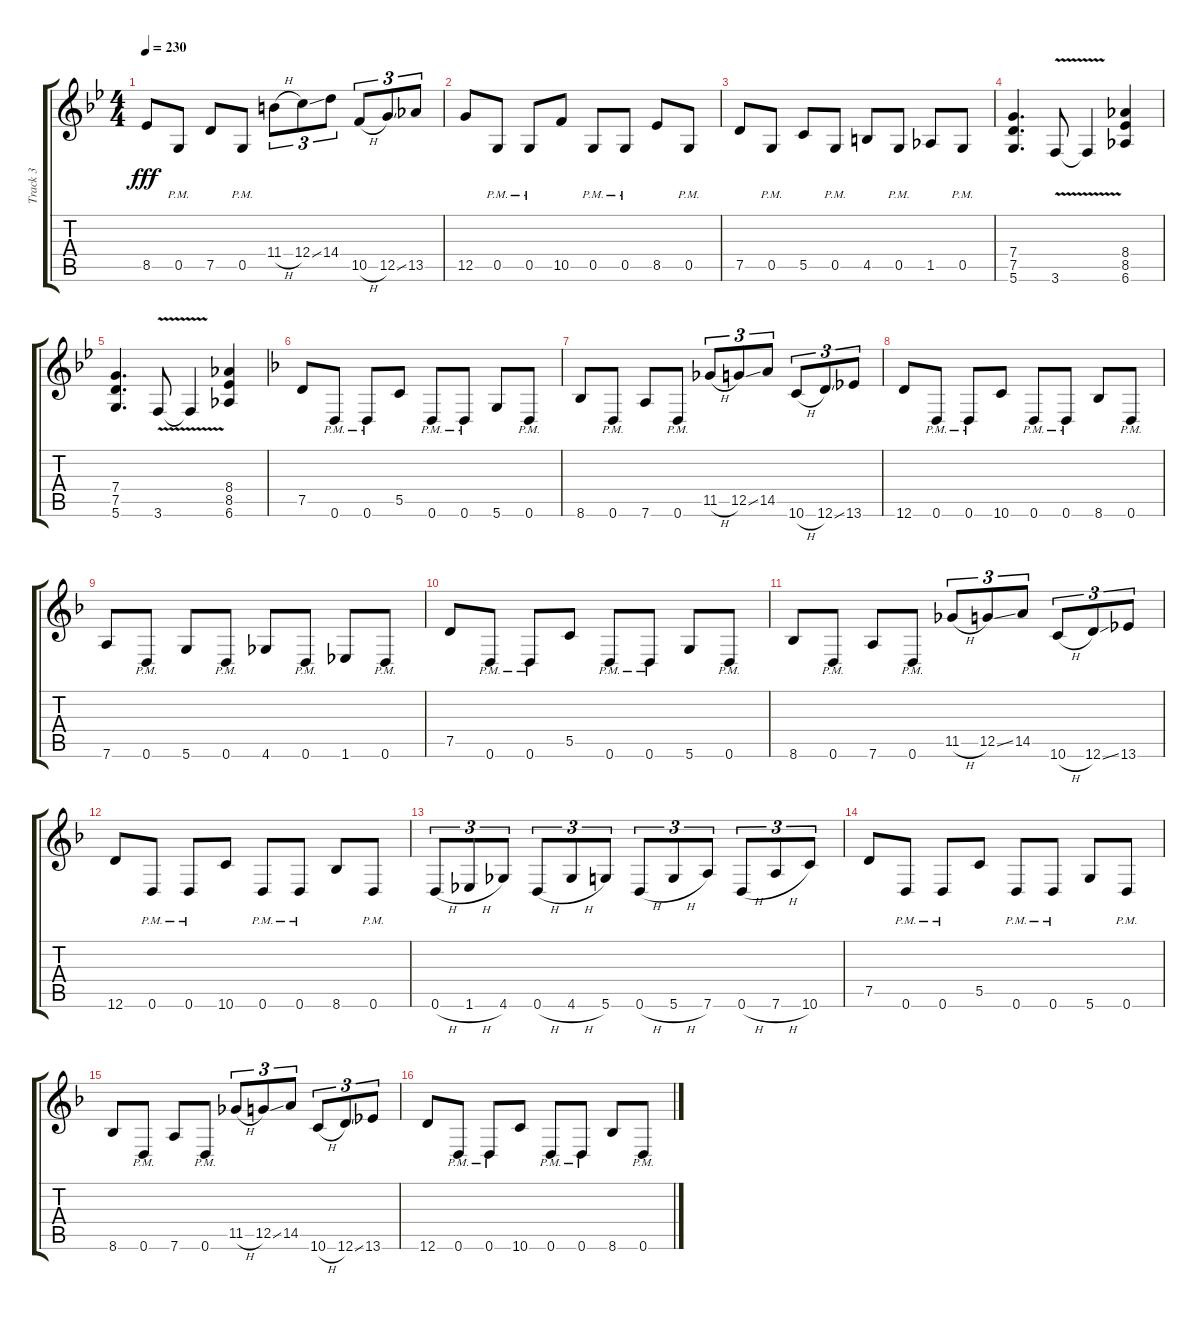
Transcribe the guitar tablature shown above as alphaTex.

\track ("Track 3" "Track 3") {instrument distortionguitar}
\staff {score tabs}
\tuning (D4 A3 F3 C3 G2 D2) {hide}
\ts (4 4)
\tempo 230
\clef g2
\ks gminor
8.5.8{dy fff} 0.5{pm}.8 7.5.8 0.5{pm}.8 11.4{h}.8{tu (3 2)} 12.4{ss}.8{tu (3 2)} 14.4.8{tu (3 2)} 10.5{h}.8{tu (3 2)} 12.5{ss}.8{tu (3 2)} 13.5.8{tu (3 2)} |
12.5.8 0.5{pm}.8 0.5{pm}.8 10.5.8 0.5{pm}.8 0.5{pm}.8 8.5.8 0.5{pm}.8 |
7.5.8 0.5{pm}.8 5.5.8 0.5{pm}.8 4.5.8 0.5{pm}.8 1.5.8 0.5{pm}.8 |
(7.4 7.5 5.6).4{d} 3.6{v}.8 3.6{t}.4 (8.4 8.5 6.6).4 |
(7.4 7.5 5.6).4{d} 3.6{v}.8 3.6{t}.4 (8.4 8.5 6.6).4 |
\ks dminor
7.5.8 0.6{pm}.8 0.6{pm}.8 5.5.8 0.6{pm}.8 0.6{pm}.8 5.6.8 0.6{pm}.8 |
8.6.8 0.6{pm}.8 7.6.8 0.6{pm}.8 11.5{h}.8{tu (3 2)} 12.5{ss}.8{tu (3 2)} 14.5.8{tu (3 2)} 10.6{h}.8{tu (3 2)} 12.6{ss}.8{tu (3 2)} 13.6.8{tu (3 2)} |
12.6.8 0.6{pm}.8 0.6{pm}.8 10.6.8 0.6{pm}.8 0.6{pm}.8 8.6.8 0.6{pm}.8 |
7.6.8 0.6{pm}.8 5.6.8 0.6{pm}.8 4.6.8 0.6{pm}.8 1.6.8 0.6{pm}.8 |
7.5.8 0.6{pm}.8 0.6{pm}.8 5.5.8 0.6{pm}.8 0.6{pm}.8 5.6.8 0.6{pm}.8 |
8.6.8 0.6{pm}.8 7.6.8 0.6{pm}.8 11.5{h}.8{tu (3 2)} 12.5{ss}.8{tu (3 2)} 14.5.8{tu (3 2)} 10.6{h}.8{tu (3 2)} 12.6{ss}.8{tu (3 2)} 13.6.8{tu (3 2)} |
12.6.8 0.6{pm}.8 0.6{pm}.8 10.6.8 0.6{pm}.8 0.6{pm}.8 8.6.8 0.6{pm}.8 |
0.6{h}.8{tu (3 2)} 1.6{h}.8{tu (3 2)} 4.6.8{tu (3 2)} 0.6{h}.8{tu (3 2)} 4.6{h}.8{tu (3 2)} 5.6.8{tu (3 2)} 0.6{h}.8{tu (3 2)} 5.6{h}.8{tu (3 2)} 7.6.8{tu (3 2)} 0.6{h}.8{tu (3 2)} 7.6{h}.8{tu (3 2)} 10.6.8{tu (3 2)} |
7.5.8 0.6{pm}.8 0.6{pm}.8 5.5.8 0.6{pm}.8 0.6{pm}.8 5.6.8 0.6{pm}.8 |
8.6.8 0.6{pm}.8 7.6.8 0.6{pm}.8 11.5{h}.8{tu (3 2)} 12.5{ss}.8{tu (3 2)} 14.5.8{tu (3 2)} 10.6{h}.8{tu (3 2)} 12.6{ss}.8{tu (3 2)} 13.6.8{tu (3 2)} |
12.6.8 0.6{pm}.8 0.6{pm}.8 10.6.8 0.6{pm}.8 0.6{pm}.8 8.6.8 0.6{pm}.8
